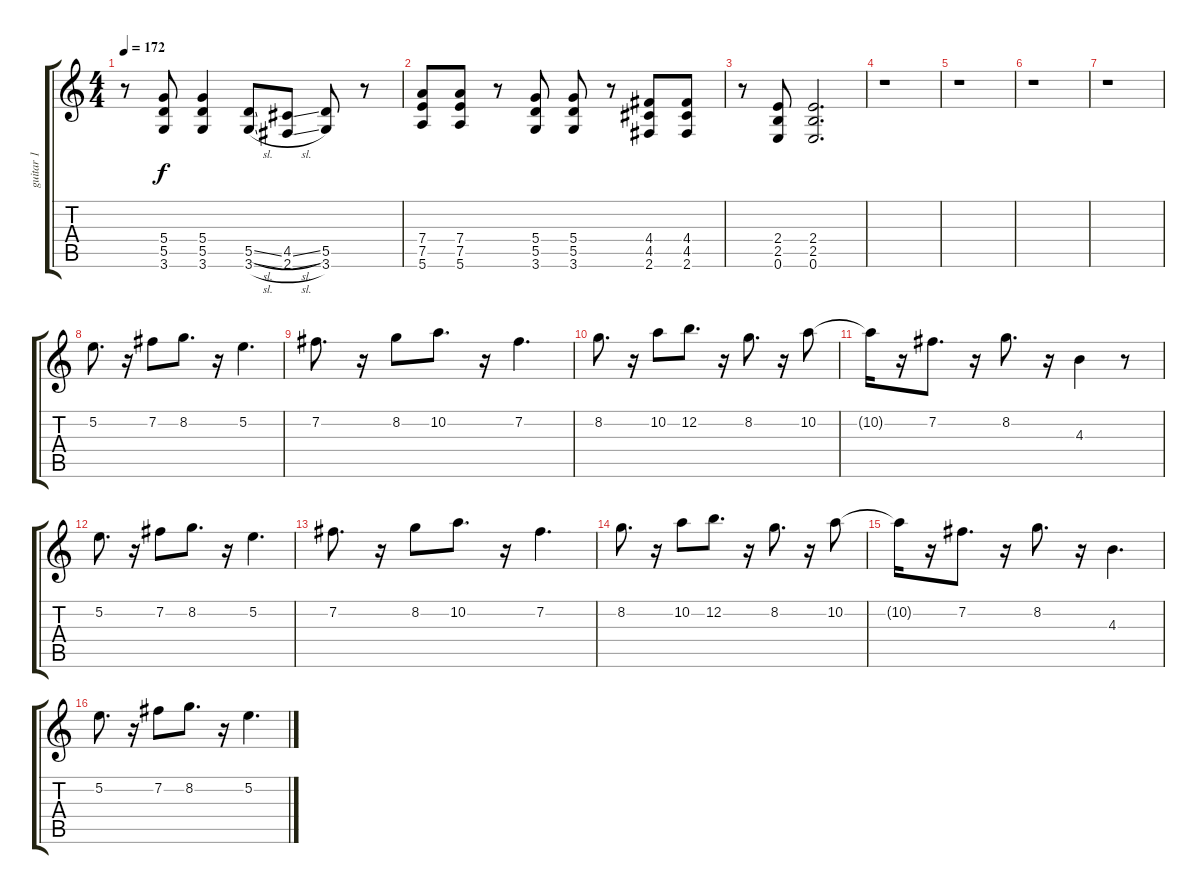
\track ("guitar 1" "guitar 1") {solo instrument distortionguitar}
\staff {score tabs}
\tuning (E4 B3 G3 D3 A2 E2) {hide}
\ts (4 4)
\tempo 172
\clef g2
\ks c
r.8{dy f} (5.4 5.5 3.6).8 (5.4 5.5 3.6).4 (5.5{sl} 3.6{sl}).8 (4.5{sl} 2.6{sl}).8 (5.5 3.6).8 r.8 |
(7.4 7.5 5.6).8 (7.4 7.5 5.6).8 r.8 (5.4 5.5 3.6).8 (5.4 5.5 3.6).8 r.8 (4.4 4.5 2.6).8 (4.4 4.5 2.6).8 |
r.8 (2.4 2.5 0.6).8 (2.4 2.5 0.6).2{d} |
r.1 |
r.1 |
r.1 |
r.1 |
5.2.8{d} r.16 7.2.8 8.2.8{d} r.16 5.2.4{d} |
7.2.8{d} r.16 8.2.8 10.2.8{d} r.16 7.2.4{d} |
8.2.8{d} r.16 10.2.8 12.2.8{d} r.16 8.2.8{d} r.16 10.2.8 |
10.2{t}.16 r.16 7.2.8{d} r.16 8.2.8{d} r.16 4.3.4 r.8 |
5.2.8{d} r.16 7.2.8 8.2.8{d} r.16 5.2.4{d} |
7.2.8{d} r.16 8.2.8 10.2.8{d} r.16 7.2.4{d} |
8.2.8{d} r.16 10.2.8 12.2.8{d} r.16 8.2.8{d} r.16 10.2.8 |
10.2{t}.16 r.16 7.2.8{d} r.16 8.2.8{d} r.16 4.3.4{d} |
5.2.8{d} r.16 7.2.8 8.2.8{d} r.16 5.2.4{d}
